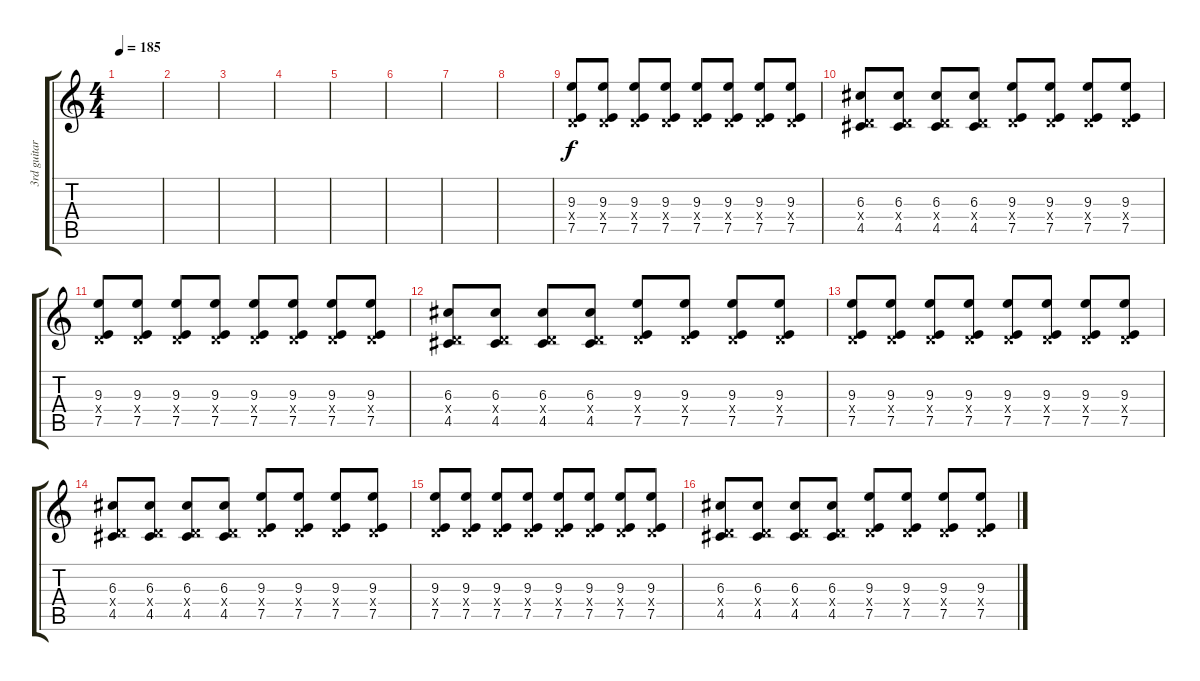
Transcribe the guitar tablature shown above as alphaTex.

\track ("3rd guitar" "3rd guitar") {instrument distortionguitar}
\staff {score tabs}
\tuning (E4 B3 G3 D3 A2 E2) {hide}
\ts (4 4)
\tempo 185
\clef g2
\ks c
|
|
|
|
|
|
|
|
(9.3 0.4{x} 7.5).8 (9.3 0.4{x} 7.5).8 (9.3 0.4{x} 7.5).8 (9.3 0.4{x} 7.5).8 (9.3 0.4{x} 7.5).8 (9.3 0.4{x} 7.5).8 (9.3 0.4{x} 7.5).8 (9.3 0.4{x} 7.5).8 |
(6.3 0.4{x} 4.5).8 (6.3 0.4{x} 4.5).8 (6.3 0.4{x} 4.5).8 (6.3 0.4{x} 4.5).8 (9.3 0.4{x} 7.5).8 (9.3 0.4{x} 7.5).8 (9.3 0.4{x} 7.5).8 (9.3 0.4{x} 7.5).8 |
(9.3 0.4{x} 7.5).8 (9.3 0.4{x} 7.5).8 (9.3 0.4{x} 7.5).8 (9.3 0.4{x} 7.5).8 (9.3 0.4{x} 7.5).8 (9.3 0.4{x} 7.5).8 (9.3 0.4{x} 7.5).8 (9.3 0.4{x} 7.5).8 |
(6.3 0.4{x} 4.5).8 (6.3 0.4{x} 4.5).8 (6.3 0.4{x} 4.5).8 (6.3 0.4{x} 4.5).8 (9.3 0.4{x} 7.5).8 (9.3 0.4{x} 7.5).8 (9.3 0.4{x} 7.5).8 (9.3 0.4{x} 7.5).8 |
(9.3 0.4{x} 7.5).8 (9.3 0.4{x} 7.5).8 (9.3 0.4{x} 7.5).8 (9.3 0.4{x} 7.5).8 (9.3 0.4{x} 7.5).8 (9.3 0.4{x} 7.5).8 (9.3 0.4{x} 7.5).8 (9.3 0.4{x} 7.5).8 |
(6.3 0.4{x} 4.5).8 (6.3 0.4{x} 4.5).8 (6.3 0.4{x} 4.5).8 (6.3 0.4{x} 4.5).8 (9.3 0.4{x} 7.5).8 (9.3 0.4{x} 7.5).8 (9.3 0.4{x} 7.5).8 (9.3 0.4{x} 7.5).8 |
(9.3 0.4{x} 7.5).8 (9.3 0.4{x} 7.5).8 (9.3 0.4{x} 7.5).8 (9.3 0.4{x} 7.5).8 (9.3 0.4{x} 7.5).8 (9.3 0.4{x} 7.5).8 (9.3 0.4{x} 7.5).8 (9.3 0.4{x} 7.5).8 |
(6.3 0.4{x} 4.5).8 (6.3 0.4{x} 4.5).8 (6.3 0.4{x} 4.5).8 (6.3 0.4{x} 4.5).8 (9.3 0.4{x} 7.5).8 (9.3 0.4{x} 7.5).8 (9.3 0.4{x} 7.5).8 (9.3 0.4{x} 7.5).8
